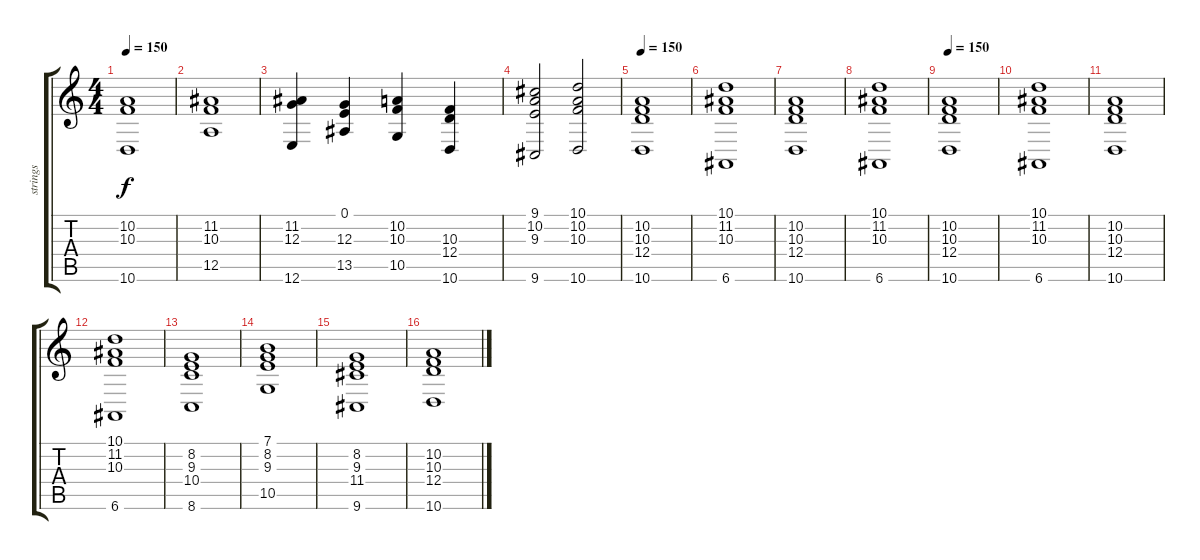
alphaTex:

\track ("strings" "strings") {instrument tremolostrings}
\staff {score tabs}
\tuning (E4 B3 G3 D3 A2 E2) {hide}
\ts (4 4)
\tempo 150
\clef g2
\ks c
(10.2 10.3 10.6).1{dy f} |
(11.2 10.3 12.5).1 |
(11.2 12.3 12.6).4 (0.1 12.3 13.5).4 (10.2 10.3 10.5).4 (10.3 12.4 10.6).4 |
(9.1 10.2 9.3 9.6).2 (10.1 10.2 10.3 10.6).2 |
\tempo 150
(10.2 10.3 12.4 10.6).1 |
(10.1 11.2 10.3 6.6).1 |
(10.2 10.3 12.4 10.6).1 |
(10.1 11.2 10.3 6.6).1 |
\tempo 150
(10.2 10.3 12.4 10.6).1 |
(10.1 11.2 10.3 6.6).1 |
(10.2 10.3 12.4 10.6).1 |
(10.1 11.2 10.3 6.6).1 |
(8.2 9.3 10.4 8.6).1 |
(7.1 8.2 9.3 10.5).1 |
(8.2 9.3 11.4 9.6).1 |
(10.2 10.3 12.4 10.6).1
